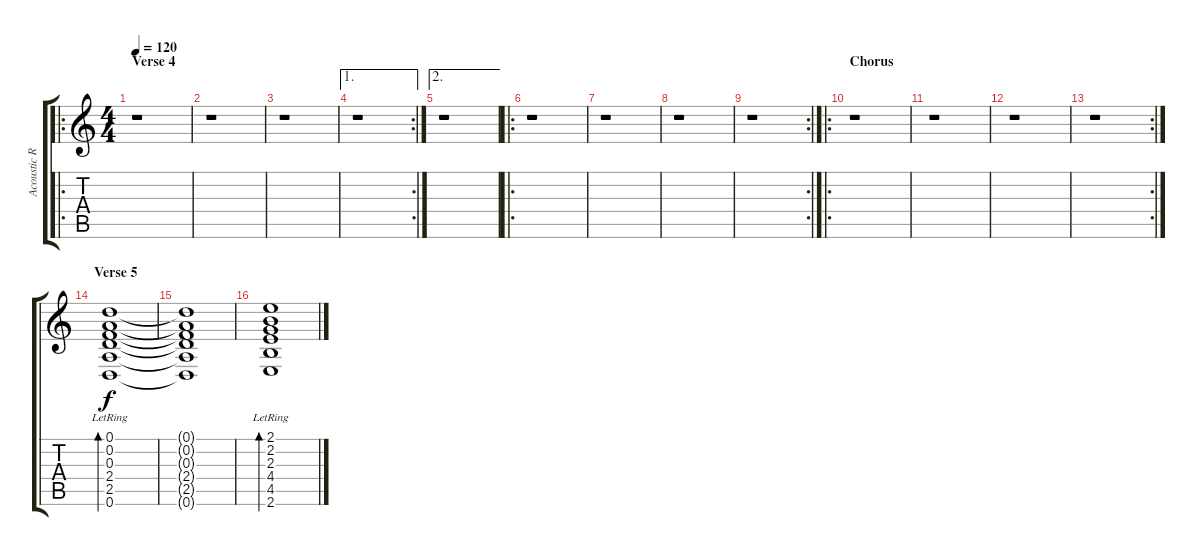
\track ("Acoustic Rhytm" "Acoustic R") {instrument acousticguitarsteel}
\staff {score tabs}
\tuning (D4 A3 F3 C3 G2 D2) {hide}
\ro
\ts (4 4)
\section ("" "Verse 4")
\tempo 120
\clef g2
\ks c
r.1{dy f} |
r.1 |
r.1 |
\ae 1
\rc 2
r.1 |
\ae 2
r.1 |
\ro
r.1 |
r.1 |
r.1 |
\rc 2
r.1 |
\ro
\section ("" "Chorus")
r.1 |
r.1 |
r.1 |
\rc 2
r.1 |
\section ("" "Verse 5")
(0.1{lr} 0.2{lr} 0.3{lr} 2.4{lr} 2.5{lr} 0.6{lr}).1{bd 480} |
(0.1{t} 0.2{t} 0.3{t} 2.4{t} 2.5{t} 0.6{t}).1 |
(2.1{lr} 2.2{lr} 2.3{lr} 4.4{lr} 4.5{lr} 2.6{lr}).1{bd 480}
